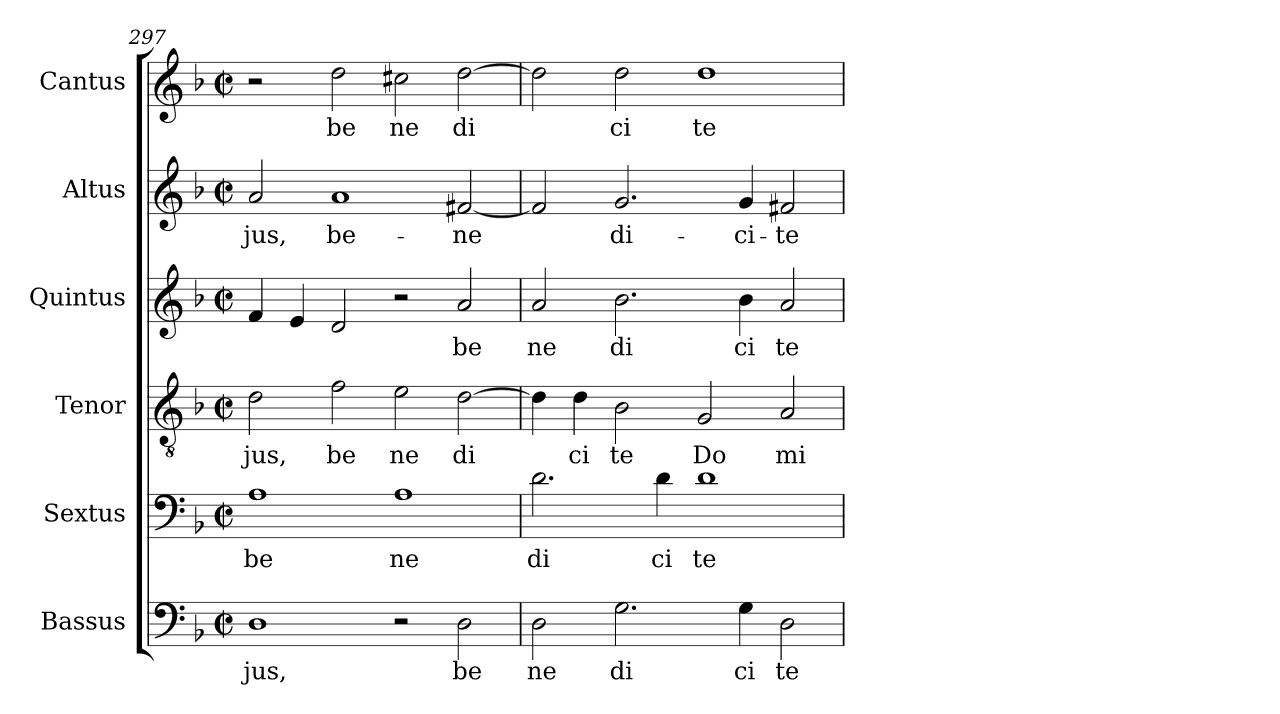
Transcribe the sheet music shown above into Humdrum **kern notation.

**kern	**text	**kern	**text	**kern	**text	**kern	**text	**kern	**text	**kern	**text
*part6	*part6	*part5	*part5	*part4	*part4	*part3	*part3	*part2	*part2	*part1	*part1
*staff6	*staff6	*staff5	*staff5	*staff4	*staff4	*staff3	*staff3	*staff2	*staff2	*staff1	*staff1
*I"Bassus	*	*I"Sextus	*	*I"Tenor	*	*I"Quintus	*	*I"Altus	*	*I"Cantus	*
*I'Bassus	*	*I'Sextus	*	*I'Tenor	*	*I'Quintus	*	*I'Altus	*	*I'Cantus	*
*clefF4	*	*clefF4	*	*clefGv2	*	*clefG2	*	*clefG2	*	*clefG2	*
*k[b-]	*	*k[b-]	*	*k[b-]	*	*k[b-]	*	*k[b-]	*	*k[b-]	*
*F:	*	*F:	*	*F:	*	*F:	*	*F:	*	*F:	*
*M2/2	*	*M2/2	*	*M2/2	*	*M2/2	*	*M2/2	*	*M2/2	*
*met(c|)	*	*met(c|)	*	*met(c|)	*	*met(c|)	*	*met(c|)	*	*met(c|)	*
=297	=297	=297	=297	=297	=297	=297	=297	=297	=297	=297	=297
!	!LO:LY:b:cj	!	!LO:LY:b:cj	!	!LO:LY:b:cj	!	!LO:LY:b:cj	!	!LO:LY:b:cj	!	!
1D	jus,	1A	be	2d\	jus,	4f/	.	2a/	-jus,	2r	.
!	!	!	!	!	!	!	!LO:LY:b:cj	!	!	!	!
.	.	.	.	.	.	4e/	.	.	.	.	.
!	!	!	!	!	!LO:LY:b:cj	!	!LO:LY:b:cj	!	!LO:LY:b:cj	!	!LO:LY:b:cj
.	.	.	.	2f\	be	2d/	.	1a	be-	2dd\	be
!	!	!	!LO:LY:b:cj	!	!LO:LY:b:cj	!	!	!	!	!	!LO:LY:b:cj
2r	.	1A	ne	2e\	ne	2r	.	.	.	2cc#X\	ne
!	!LO:LY:b:cj	!	!	!	!LO:LY:b:cj	!	!LO:LY:b:cj	!	!LO:LY:b:cj	!	!LO:LY:b:cj
2D\	be	.	.	[>2d\	di	2a/	be	[<2f#X/	-ne-	[>2dd\	di
=298	=298	=298	=298	=298	=298	=298	=298	=298	=298	=298	=298
!	!LO:LY:b:cj	!	!LO:LY:b:cj	!	!LO:LY:b:cj	!	!LO:LY:b:cj	!	!LO:LY:b:cj	!	!LO:LY:b:cj
2D\	ne	2.d\	di	4d\]	.	2a/	ne	2f#/]	--	2dd\]	.
!	!	!	!	!	!LO:LY:b:cj	!	!	!	!	!	!
.	.	.	.	4d\	ci	.	.	.	.	.	.
!	!LO:LY:b:cj	!	!	!	!LO:LY:b:cj	!	!LO:LY:b:cj	!	!LO:LY:b:cj	!	!LO:LY:b:cj
2.G\	di	.	.	2B-\	te	2.b-\	di	2.g/	-di-	2dd\	ci
!	!	!	!LO:LY:b:cj	!	!	!	!	!	!	!	!
.	.	4d\	ci	.	.	.	.	.	.	.	.
!	!	!	!LO:LY:b:cj	!	!LO:LY:b:cj	!	!	!	!	!	!LO:LY:b:cj
.	.	1d	te	2G/	Do	.	.	.	.	1dd	te
!	!LO:LY:b:cj	!	!	!	!	!	!LO:LY:b:cj	!	!LO:LY:b:cj	!	!
4G\	ci	.	.	.	.	4b-\	ci	4g/	-ci-	.	.
!	!LO:LY:b:cj	!	!	!	!LO:LY:b:cj	!	!LO:LY:b:cj	!	!LO:LY:b:cj	!	!
2D\	te	.	.	2A/	mi	2a/	te	2f#/	-te	.	.
=	=	=	=	=	=	=	=	=	=	=	=
*-	*-	*-	*-	*-	*-	*-	*-	*-	*-	*-	*-
